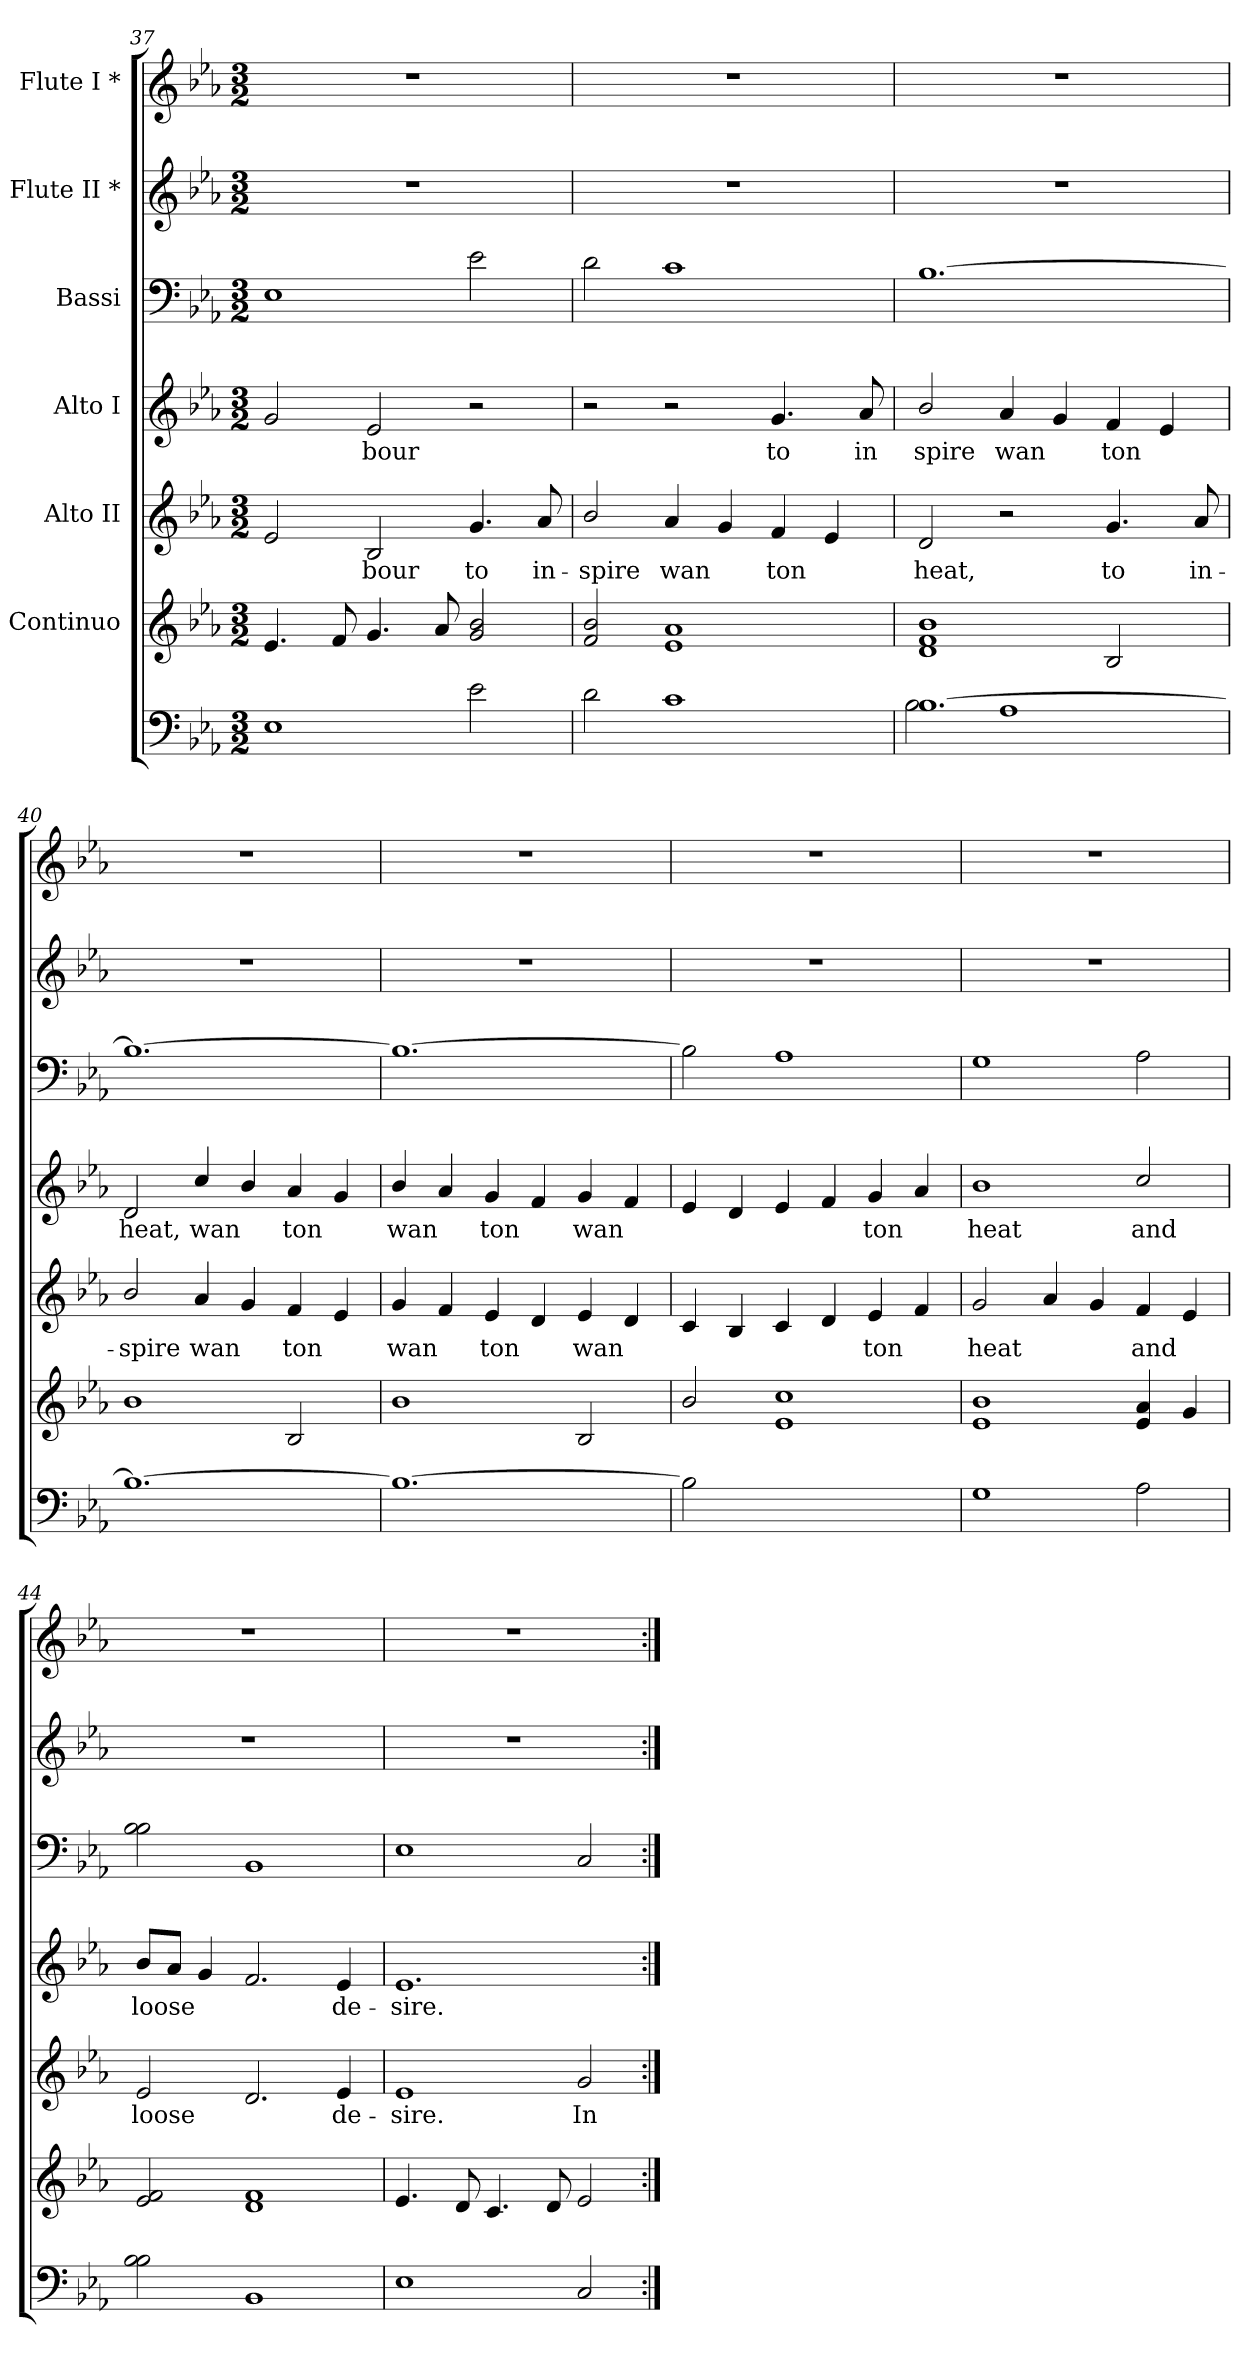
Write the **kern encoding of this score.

**kern	**kern	**kern	**text	**kern	**text	**kern	**kern	**kern
*part7	*part6	*part5	*part5	*part4	*part4	*part3	*part2	*part1
*staff7	*staff6	*staff5	*staff5	*staff4	*staff4	*staff3	*staff2	*staff1
*	*I"Continuo	*I"Alto II	*	*I"Alto I	*	*I"Bassi	*I"Flute II *	*I"Flute I *
*clefF4	*clefG2	*clefG2	*	*clefG2	*	*clefF4	*clefG2	*clefG2
*k[b-e-a-]	*k[b-e-a-]	*k[b-e-a-]	*	*k[b-e-a-]	*	*k[b-e-a-]	*k[b-e-a-]	*k[b-e-a-]
*E-:	*E-:	*E-:	*	*E-:	*	*E-:	*E-:	*E-:
*M3/2	*M3/2	*M3/2	*	*M3/2	*	*M3/2	*M3/2	*M3/2
=37	=37	=37	=37	=37	=37	=37	=37	=37
!	!	!	!	!	!	!	!LO:N:vis=1	!LO:N:vis=1
1E-	4.e-/	2e-/	.	2g/	.	1E-	1.r	1.r
.	8f/	.	.	.	.	.	.	.
!	!	!	!LO:LY:b	!	!LO:LY:b	!	!	!
.	4.g/	2B-/	-bour	2e-/	-bour	.	.	.
.	8a-/	.	.	.	.	.	.	.
!	!	!	!LO:LY:b	!	!	!	!	!
2e-\	2g/ 2b-/	4.g/	to	2r	.	2e-\	.	.
!	!	!	!LO:LY:b	!	!	!	!	!
.	.	8a-/	in-	.	.	.	.	.
=38	=38	=38	=38	=38	=38	=38	=38	=38
!	!	!	!LO:LY:b	!	!	!	!LO:N:vis=1	!LO:N:vis=1
2d\	2f/ 2b-/	2b-/	-spire	2r	.	2d\	1.r	1.r
!	!	!	!LO:LY:b	!	!	!	!	!
1c	1e- 1a-	4a-/	wan	2r	.	1c	.	.
.	.	4g/	.	.	.	.	.	.
!	!	!	!LO:LY:b	!	!LO:LY:b	!	!	!
.	.	4f/	ton	4.g/	to	.	.	.
.	.	4e-/	.	.	.	.	.	.
!	!	!	!	!	!LO:LY:b	!	!	!
.	.	.	.	8a-/	in	.	.	.
=39	=39	=39	=39	=39	=39	=39	=39	=39
*^	*	*	*	*	*	*	*	*
!	!	!	!	!LO:LY:b	!	!LO:LY:b	!	!LO:N:vis=1	!LO:N:vis=1
[>1.B-	2B-\	1d 1f 1b-	2d/	heat,	2b-/	spire	[>1.B-	1.r	1.r
!	!	!	!	!	!	!LO:LY:b	!	!	!
.	1A-	.	2r	.	4a-/	wan	.	.	.
.	.	.	.	.	4g/	.	.	.	.
!	!	!	!	!LO:LY:b	!	!LO:LY:b	!	!	!
.	.	2B-/	4.g/	to	4f/	ton	.	.	.
.	.	.	.	.	4e-/	.	.	.	.
!	!	!	!	!LO:LY:b	!	!	!	!	!
.	.	.	8a-/	in-	.	.	.	.	.
*v	*v	*	*	*	*	*	*	*	*
!!LO:LB:g=z
=40	=40	=40	=40	=40	=40	=40	=40	=40
!	!	!	!LO:LY:b	!	!LO:LY:b	!	!LO:N:vis=1	!LO:N:vis=1
1.B-_	1b-	2b-/	-spire	2d/	heat,	1.B-_	1.r	1.r
!	!	!	!LO:LY:b	!	!LO:LY:b	!	!	!
.	.	4a-/	wan	4cc/	wan	.	.	.
.	.	4g/	.	4b-/	.	.	.	.
!	!	!	!LO:LY:b	!	!LO:LY:b	!	!	!
.	2B-/	4f/	ton	4a-/	ton	.	.	.
.	.	4e-/	.	4g/	.	.	.	.
!!LO:PB:g=z
=41	=41	=41	=41	=41	=41	=41	=41	=41
!	!	!	!LO:LY:b	!	!LO:LY:b	!	!LO:N:vis=1	!LO:N:vis=1
1.B-_	1b-	4g/	wan	4b-/	wan	1.B-_	1.r	1.r
.	.	4f/	.	4a-/	.	.	.	.
!	!	!	!LO:LY:b	!	!LO:LY:b	!	!	!
.	.	4e-/	ton	4g/	ton	.	.	.
.	.	4d/	.	4f/	.	.	.	.
!	!	!	!LO:LY:b	!	!LO:LY:b	!	!	!
.	2B-/	4e-/	wan	4g/	wan	.	.	.
.	.	4d/	.	4f/	.	.	.	.
=42	=42	=42	=42	=42	=42	=42	=42	=42
!	!	!	!	!	!	!	!LO:N:vis=1	!LO:N:vis=1
2B-\]	2b-/	4c/	.	4e-/	.	2B-\]	1.r	1.r
.	.	4B-/	.	4d/	.	.	.	.
1ryy	1e- 1cc	4c/	.	4e-/	.	1A-	.	.
.	.	4d/	.	4f/	.	.	.	.
!	!	!	!LO:LY:b	!	!LO:LY:b	!	!	!
.	.	4e-/	ton	4g/	ton	.	.	.
.	.	4f/	.	4a-/	.	.	.	.
=43	=43	=43	=43	=43	=43	=43	=43	=43
!	!	!	!LO:LY:b	!	!LO:LY:b	!	!LO:N:vis=1	!LO:N:vis=1
1G	1e- 1b-	2g/	heat	1b-	heat	1G	1.r	1.r
.	.	4a-/	.	.	.	.	.	.
.	.	4g/	.	.	.	.	.	.
!	!	!	!LO:LY:b	!	!LO:LY:b	!	!	!
2A-\	4e-/ 4a-/	4f/	and	2cc/	and	2A-\	.	.
.	4g/	4e-/	.	.	.	.	.	.
=44	=44	=44	=44	=44	=44	=44	=44	=44
!	!	!	!LO:LY:b	!	!LO:LY:b	!	!LO:N:vis=1	!LO:N:vis=1
2B-\ 2B-\	2e-/ 2f/	2e-/	loose	8b-/L	loose	2B-\ 2B-\	1.r	1.r
.	.	.	.	8a-/J	.	.	.	.
.	.	.	.	4g/	.	.	.	.
1BB-	1d 1f	2.d/	.	2.f/	.	1BB-	.	.
!	!	!	!LO:LY:b	!	!LO:LY:b	!	!	!
.	.	4e-/	de-	4e-/	de-	.	.	.
!!LO:LB:g=z
=45	=45	=45	=45	=45	=45	=45	=45	=45
!	!	!	!LO:LY:b	!	!LO:LY:b	!	!LO:N:vis=1	!LO:N:vis=1
1E-	4.e-/	1e-	-sire.	1.e-	-sire.-	1E-	1.r	1.r
.	8d/	.	.	.	.	.	.	.
.	4.c/	.	.	.	.	.	.	.
.	8d/	.	.	.	.	.	.	.
!	!	!	!LO:LY:b	!	!	!	!	!
2C/	2e-/	2g/	In-	.	.	2C/	.	.
=:|!	=:|!	=:|!	=:|!	=:|!	=:|!	=:|!	=:|!	=:|!
*-	*-	*-	*-	*-	*-	*-	*-	*-
